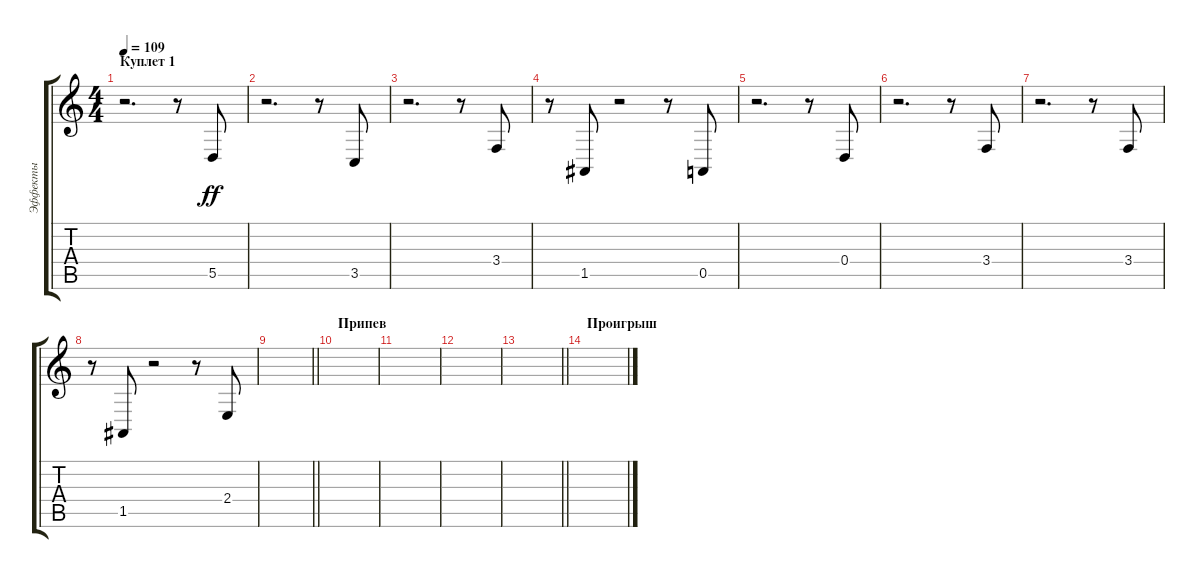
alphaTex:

\track ("Эффекты" "Эффекты") {instrument guitarfretnoise}
\staff {score tabs}
\tuning (E4 B3 G3 D3 A2 E2) {hide}
\ts (4 4)
\section ("" "Куплет 1")
\tempo 109
\clef g2
\ks c
r.2{d dy ff} r.8 5.5.8 |
r.2{d} r.8 3.5.8 |
r.2{d} r.8 3.4.8 |
r.8 1.5.8 r.2 r.8 0.5.8 |
r.2{d} r.8 0.4.8 |
r.2{d} r.8 3.4.8 |
r.2{d} r.8 3.4.8 |
r.8 1.5.8 r.2 r.8 2.4.8 |
\barLineRight lightlight
|
\section ("" "Припев")
|
|
|
\barLineRight lightlight
|
\section ("" "Проигрыш")
